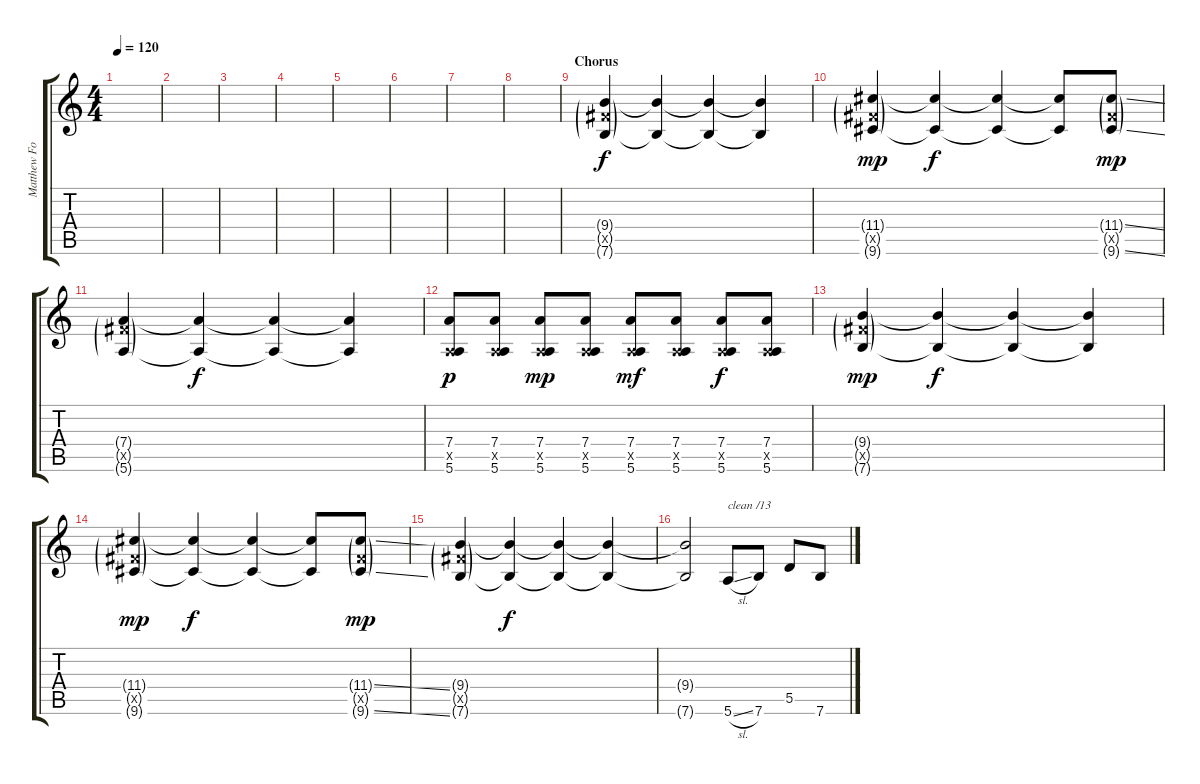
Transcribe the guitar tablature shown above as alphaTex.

\track ("Matthew Followill - Guitar II" "Matthew Fo") {instrument electricguitarmuted}
\staff {score tabs}
\tuning (E4 B3 G3 D3 A2 E2) {hide}
\ts (4 4)
\tempo 120
\clef g2
\ks c
|
|
|
|
|
|
|
|
\section ("" "Chorus")
(9.4{g} 9.5{g x} 7.6{g}).4 (9.4{t} 7.6{t}).4{dy f} (9.4{t} 7.6{t}).4 (9.4{t} 7.6{t}).4 |
(11.4{g} 9.5{g x} 9.6{g}).4{dy mp} (11.4{t} 9.6{t}).4{dy f} (11.4{t} 9.6{t}).4 (11.4{t} 9.6{t}).8 (11.4{ss g} 9.5{g x} 9.6{ss g}).8{dy mp} |
(7.4{g} 9.5{g x} 5.6{g}).4 (7.4{t} 5.6{t}).4{dy f} (7.4{t} 5.6{t}).4 (7.4{t} 5.6{t}).4 |
(7.4 0.5{x} 5.6).8{dy p} (7.4 0.5{x} 5.6).8 (7.4 0.5{x} 5.6).8{dy mp} (7.4 0.5{x} 5.6).8 (7.4 0.5{x} 5.6).8{dy mf} (7.4 0.5{x} 5.6).8 (7.4 0.5{x} 5.6).8{dy f} (7.4 0.5{x} 5.6).8 |
(9.4{g} 9.5{g x} 7.6{g}).4{dy mp} (9.4{t} 7.6{t}).4{dy f} (9.4{t} 7.6{t}).4 (9.4{t} 7.6{t}).4 |
(11.4{g} 9.5{g x} 9.6{g}).4{dy mp} (11.4{t} 9.6{t}).4{dy f} (11.4{t} 9.6{t}).4 (11.4{t} 9.6{t}).8 (11.4{ss g} 9.5{g x} 9.6{ss g}).8{dy mp} |
(9.4{g} 9.5{g x} 7.6{g}).4 (9.4{t} 7.6{t}).4{dy f} (9.4{t} 7.6{t}).4 (9.4{t} 7.6{t}).4 |
(9.4{t} 7.6{t}).2 5.6{sl}.8{txt "clean /13" volume 13 instrument electricguitarclean} 7.6.8 5.5.8 7.6.8
